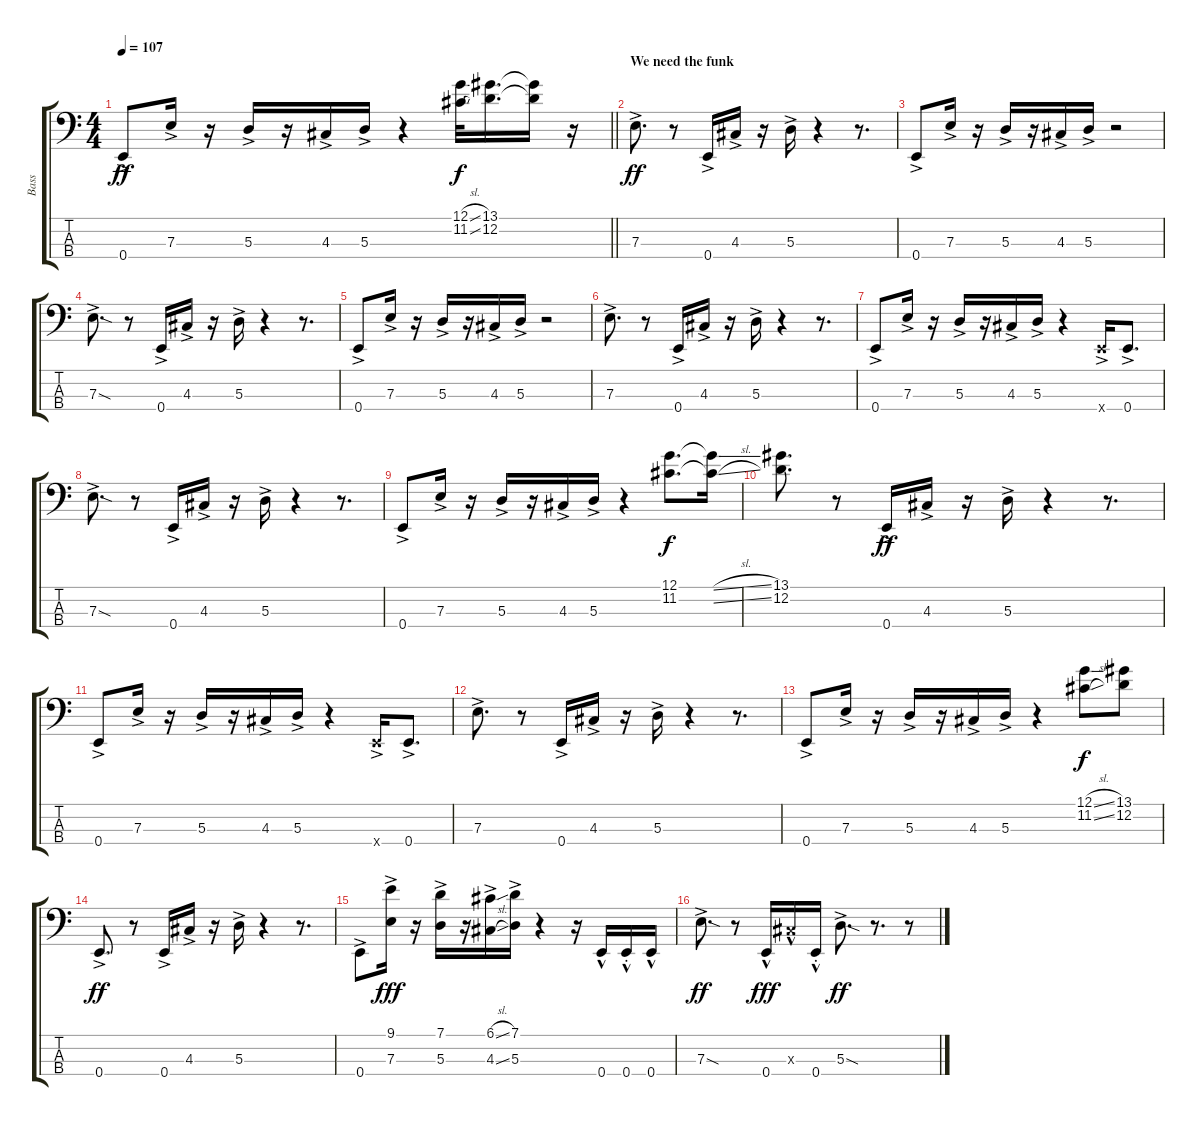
\track ("Bass" "Bass") {instrument electricbassfinger}
\staff {score tabs}
\tuning (G2 D2 A1 E1) {hide}
\ts (4 4)
\tempo 107
\clef f4
\barLineRight lightlight
\ks c
0.4{ac}.8{dy ff} 7.3{ac}.16 r.16 5.3{ac}.16 r.16 4.3{ac}.16 5.3{ac}.16 r.4 (12.1{sl} 11.2{sl}).32{dy f} (13.1 12.2).16{d} (13.1{t} 12.2{t}).16 r.16 |
\section ("" "We need the funk")
7.3{ac}.8{d dy ff} r.8 0.4{ac}.16 4.3{ac}.16 r.16 5.3{ac}.16 r.4 r.8{d} |
0.4{ac}.8 7.3{ac}.16 r.16 5.3{ac}.16 r.16 4.3{ac}.16 5.3{ac}.16 r.2 |
7.3{sod ac}.8{d} r.8 0.4{ac}.16 4.3{ac}.16 r.16 5.3{ac}.16 r.4 r.8{d} |
0.4{ac}.8 7.3{ac}.16 r.16 5.3{ac}.16 r.16 4.3{ac}.16 5.3{ac}.16 r.2 |
7.3{ac}.8{d} r.8 0.4{ac}.16 4.3{ac}.16 r.16 5.3{ac}.16 r.4 r.8{d} |
0.4{ac}.8 7.3{ac}.16 r.16 5.3{ac}.16 r.16 4.3{ac}.16 5.3{ac}.16 r.4 0.4{ac x}.16 0.4{ac}.8{d} |
7.3{sod ac}.8{d} r.8 0.4{ac}.16 4.3{ac}.16 r.16 5.3{ac}.16 r.4 r.8{d} |
0.4{ac}.8 7.3{ac}.16 r.16 5.3{ac}.16 r.16 4.3{ac}.16 5.3{ac}.16 r.4 (12.1 11.2).8{d dy f} (12.1{sl t} 11.2{sl t}).16 |
(13.1 12.2).8{d} r.8 0.4{ac}.16{dy ff} 4.3{ac}.16 r.16 5.3{ac}.16 r.4 r.8{d} |
0.4{ac}.8 7.3{ac}.16 r.16 5.3{ac}.16 r.16 4.3{ac}.16 5.3{ac}.16 r.4 0.4{ac x}.16 0.4{ac}.8{d} |
7.3{ac}.8{d} r.8 0.4{ac}.16 4.3{ac}.16 r.16 5.3{ac}.16 r.4 r.8{d} |
0.4{ac}.8 7.3{ac}.16 r.16 5.3{ac}.16 r.16 4.3{ac}.16 5.3{ac}.16 r.4 (12.1{sl} 11.2{sl}).8{dy f} (13.1 12.2).8 |
0.4{ac}.8{d dy ff} r.8 0.4{ac}.16 4.3{ac}.16 r.16 5.3{ac}.16 r.4 r.8{d} |
0.4{ac}.8 (9.1{ac} 7.3{ac}).16{dy fff} r.16 (7.1{ac} 5.3{ac}).16 r.16 (6.1{sl ac} 4.3{sl ac}).16 (7.1{ac} 5.3{ac}).16 r.4 r.16 0.4{hac}.16 0.4{hac st}.16 0.4{hac}.16 |
7.3{sod ac}.8{d dy ff} r.8 0.4{hac}.16{dy fff} 4.3{hac x}.16 0.4{hac st}.16 5.3{sod ac}.8{d dy ff} r.8{d} r.8
